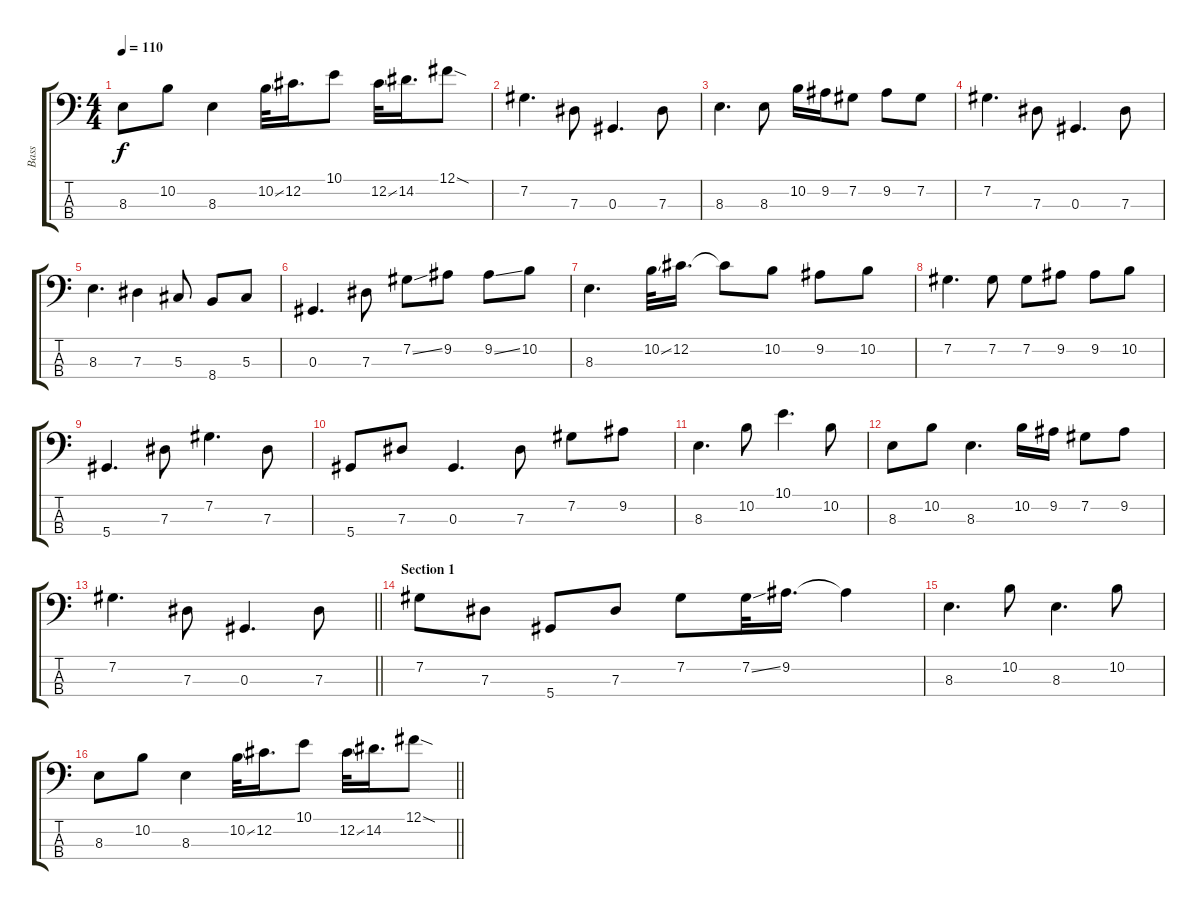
\track ("Bass" "Bass") {instrument electricbassfinger}
\staff {score tabs}
\tuning (Gb2 Db2 Ab1 Eb1) {hide}
\ts (4 4)
\tempo 110
\clef f4
\ks c
8.3.8{dy f} 10.2.8 8.3.4 10.2{ss}.32 12.2.16{d} 10.1.8 12.2{ss}.32 14.2.16{d} 12.1{sod}.8 |
7.2.4{d} 7.3.8 0.3.4{d} 7.3.8 |
8.3.4{d} 8.3.8 10.2.16 9.2.16 7.2.8 9.2.8 7.2.8 |
7.2.4{d} 7.3.8 0.3.4{d} 7.3.8 |
8.3.4{d} 7.3.4 5.3.8 8.4.8 5.3.8 |
0.3.4{d} 7.3.8 7.2{ss}.8 9.2.8 9.2{ss}.8 10.2.8 |
8.3.4{d} 10.2{ss}.32 12.2.16{d} 12.2{t}.8 10.2.8 9.2.8 10.2.8 |
7.2.4{d} 7.2.8 7.2.8 9.2.8 9.2.8 10.2.8 |
5.4.4{d} 7.3.8 7.2.4{d} 7.3.8 |
5.4.8 7.3.8 0.3.4{d} 7.3.8 7.2.8 9.2.8 |
8.3.4{d} 10.2.8 10.1.4{d} 10.2.8 |
8.3.8 10.2.8 8.3.4{d} 10.2.16 9.2.16 7.2.8 9.2.8 |
\barLineRight lightlight
7.2.4{d} 7.3.8 0.3.4{d} 7.3.8 |
\section ("" "Section 1")
7.2.8 7.3.8 5.4.8 7.3.8 7.2.8 7.2{ss}.32 9.2.16{d} 9.2{t}.4 |
8.3.4{d} 10.2.8 8.3.4{d} 10.2.8 |
\barLineRight lightlight
8.3.8 10.2.8 8.3.4 10.2{ss}.32 12.2.16{d} 10.1.8 12.2{ss}.32 14.2.16{d} 12.1{sod}.8
